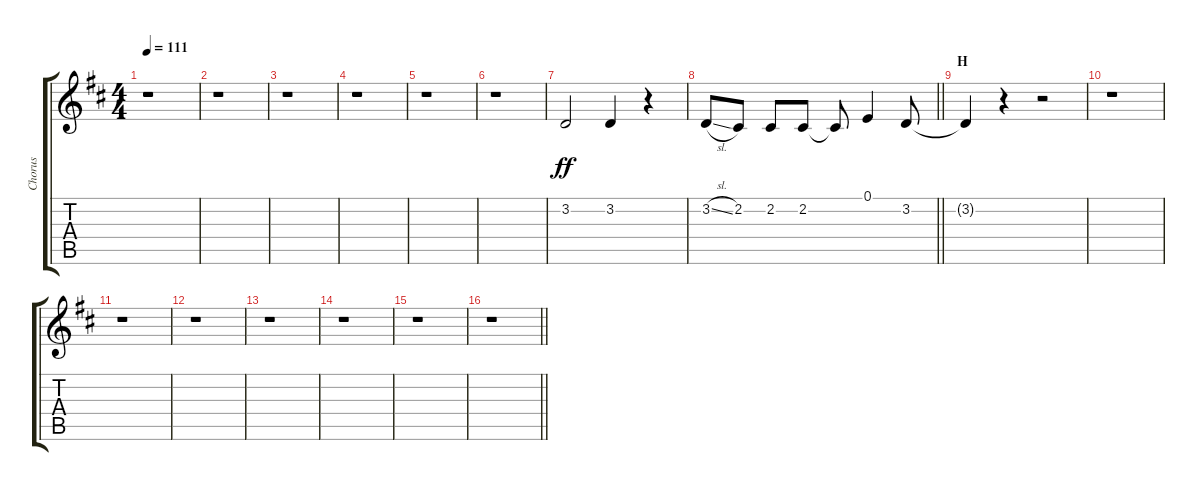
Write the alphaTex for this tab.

\track ("Chorus" "Chorus") {instrument voiceoohs}
\staff {score tabs}
\tuning (E4 B3 G3 D3 A2 E2) {hide}
\ts (4 4)
\tempo 111
\clef g2
\ks d
r.1{dy ff} |
r.1 |
r.1 |
r.1 |
r.1 |
r.1 |
3.2.2 3.2.4 r.4 |
\barLineRight lightlight
3.2{sl}.8 2.2.8 2.2.8 2.2.8 2.2{t}.8 0.1.4 3.2.8 |
\section ("" "H")
3.2{t}.4 r.4 r.2 |
r.1 |
r.1 |
r.1 |
r.1 |
r.1 |
r.1 |
\barLineRight lightlight
r.1
